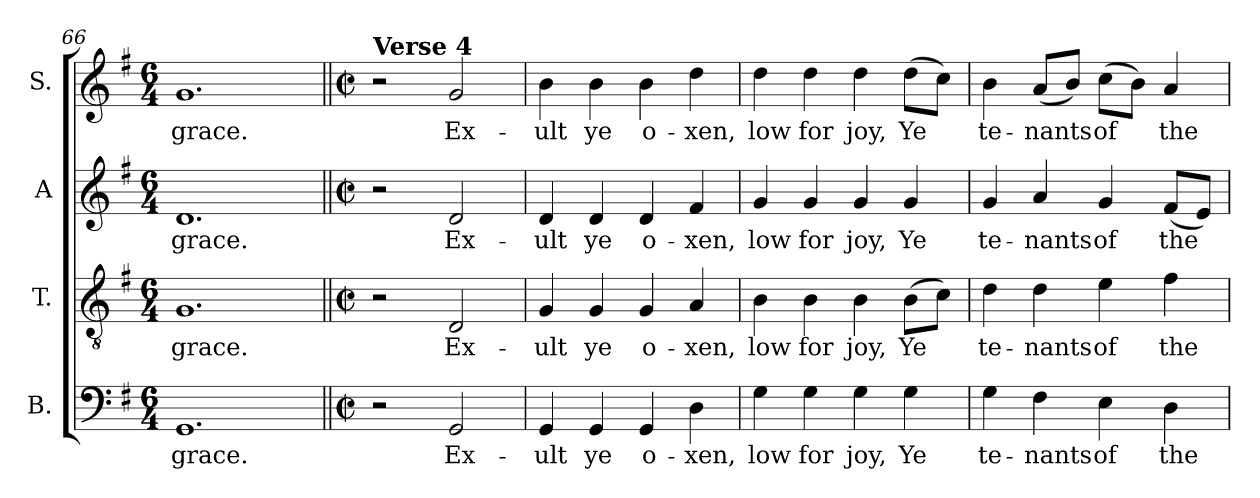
**kern	**text	**kern	**text	**kern	**text	**kern	**text
*part4	*part4	*part3	*part3	*part2	*part2	*part1	*part1
*staff4	*staff4	*staff3	*staff3	*staff2	*staff2	*staff1	*staff1
*I"B.	*	*I"T.	*	*I"A	*	*I"S.	*
*I'B.	*	*I'T.	*	*I'A.	*	*I'S.	*
*clefF4	*	*clefGv2	*	*clefG2	*	*clefG2	*
*	*	*ITrd7c12	*	*	*	*	*
*k[f#]	*	*k[f#]	*	*k[f#]	*	*k[f#]	*
*G:	*	*G:	*	*G:	*	*G:	*
*M6/4	*	*M6/4	*	*M6/4	*	*M6/4	*
=66	=66	=66	=66	=66	=66	=66	=66
!	!LO:LY:b:color=#000000	!	!	!	!	!	!
!	!	!	!LO:LY:b:color=#000000	!	!	!	!
!	!	!	!	!	!LO:LY:b:color=#000000	!	!
!	!	!	!	!	!	!	!LO:LY:b:color=#000000
1.GGi	grace.	1.GGi	grace.	1.di	grace.	1.gi	grace.
!!LO:PB:g=z
=67||	=67||	=67||	=67||	=67||	=67||	=67||	=67||
*M2/2	*	*M2/2	*	*M2/2	*	*M2/2	*
*met(c|)	*	*met(c|)	*	*met(c|)	*	*met(c|)	*
!	!	!	!	!	!	!LO:TX:a:B:t=Verse 4	!
2r	.	2r	.	2r	.	2r	.
!	!LO:LY:b:color=#000000	!	!	!	!	!	!
!	!	!	!LO:LY:b:color=#000000	!	!	!	!
!	!	!	!	!	!LO:LY:b:color=#000000	!	!
!	!	!	!	!	!	!	!LO:LY:b:color=#000000
2GGi/	Ex-	2DDi/	Ex-	2di/	Ex-	2gi/	Ex-
=68	=68	=68	=68	=68	=68	=68	=68
!	!LO:LY:b:color=#000000	!	!	!	!	!	!
!	!	!	!LO:LY:b:color=#000000	!	!	!	!
!	!	!	!	!	!LO:LY:b:color=#000000	!	!
!	!	!	!	!	!	!	!LO:LY:b:color=#000000
4GGi/	-ult	4GGi/	-ult	4di/	-ult	4bi\	-ult
!	!LO:LY:b:color=#000000	!	!	!	!	!	!
!	!	!	!LO:LY:b:color=#000000	!	!	!	!
!	!	!	!	!	!LO:LY:b:color=#000000	!	!
!	!	!	!	!	!	!	!LO:LY:b:color=#000000
4GGi/	ye	4GGi/	ye	4di/	ye	4bi\	ye
!	!LO:LY:b:color=#000000	!	!	!	!	!	!
!	!	!	!LO:LY:b:color=#000000	!	!	!	!
!	!	!	!	!	!LO:LY:b:color=#000000	!	!
!	!	!	!	!	!	!	!LO:LY:b:color=#000000
4GGi/	o-	4GGi/	o-	4di/	o-	4bi\	o-
!	!LO:LY:b:color=#000000	!	!	!	!	!	!
!	!	!	!LO:LY:b:color=#000000	!	!	!	!
!	!	!	!	!	!LO:LY:b:color=#000000	!	!
!	!	!	!	!	!	!	!LO:LY:b:color=#000000
4Di\	-xen,	4AAi/	-xen,	4f#i/	-xen,	4ddi\	-xen,
=69	=69	=69	=69	=69	=69	=69	=69
!	!LO:LY:b:color=#000000	!	!	!	!	!	!
!	!	!	!LO:LY:b:color=#000000	!	!	!	!
!	!	!	!	!	!LO:LY:b:color=#000000	!	!
!	!	!	!	!	!	!	!LO:LY:b:color=#000000
4Gi\	low	4BBi\	low	4gi/	low	4ddi\	low
!	!LO:LY:b:color=#000000	!	!	!	!	!	!
!	!	!	!LO:LY:b:color=#000000	!	!	!	!
!	!	!	!	!	!LO:LY:b:color=#000000	!	!
!	!	!	!	!	!	!	!LO:LY:b:color=#000000
4Gi\	for	4BBi\	for	4gi/	for	4ddi\	for
!	!LO:LY:b:color=#000000	!	!	!	!	!	!
!	!	!	!LO:LY:b:color=#000000	!	!	!	!
!	!	!	!	!	!LO:LY:b:color=#000000	!	!
!	!	!	!	!	!	!	!LO:LY:b:color=#000000
4Gi\	joy,	4BBi\	joy,	4gi/	joy,	4ddi\	joy,
!	!LO:LY:b:color=#000000	!	!	!	!	!	!
!	!	!	!LO:LY:b:color=#000000	!	!	!	!
!	!	!	!	!	!LO:LY:b:color=#000000	!	!
!	!	!	!	!	!	!	!LO:LY:b:color=#000000
4Gi\	Ye	(8BBi\L	Ye	4gi/	Ye	(8ddi\L	Ye
.	.	8Ci\J)	.	.	.	8cci\J)	.
=70	=70	=70	=70	=70	=70	=70	=70
!	!LO:LY:b:color=#000000	!	!	!	!	!	!
!	!	!	!LO:LY:b:color=#000000	!	!	!	!
!	!	!	!	!	!LO:LY:b:color=#000000	!	!
!	!	!	!	!	!	!	!LO:LY:b:color=#000000
4Gi\	te-	4Di\	te-	4gi/	te-	4bi\	te-
!	!LO:LY:b:color=#000000	!	!	!	!	!	!
!	!	!	!LO:LY:b:color=#000000	!	!	!	!
!	!	!	!	!	!LO:LY:b:color=#000000	!	!
!	!	!	!	!	!	!	!LO:LY:b:color=#000000
4F#i\	-nants	4Di\	-nants	4ai/	-nants	(8ai/L	-nants
.	.	.	.	.	.	8bi/J)	.
!	!LO:LY:b:color=#000000	!	!	!	!	!	!
!	!	!	!LO:LY:b:color=#000000	!	!	!	!
!	!	!	!	!	!LO:LY:b:color=#000000	!	!
!	!	!	!	!	!	!	!LO:LY:b:color=#000000
4Ei\	of	4Ei\	of	4gi/	of	(8cci\L	of
.	.	.	.	.	.	8bi\J)	.
!	!LO:LY:b:color=#000000	!	!	!	!	!	!
!	!	!	!LO:LY:b:color=#000000	!	!	!	!
!	!	!	!	!	!LO:LY:b:color=#000000	!	!
!	!	!	!	!	!	!	!LO:LY:b:color=#000000
4Di\	the	4F#i\	the	(8f#i/L	the	4ai/	the
.	.	.	.	8ei/J)	.	.	.
=	=	=	=	=	=	=	=
*-	*-	*-	*-	*-	*-	*-	*-
